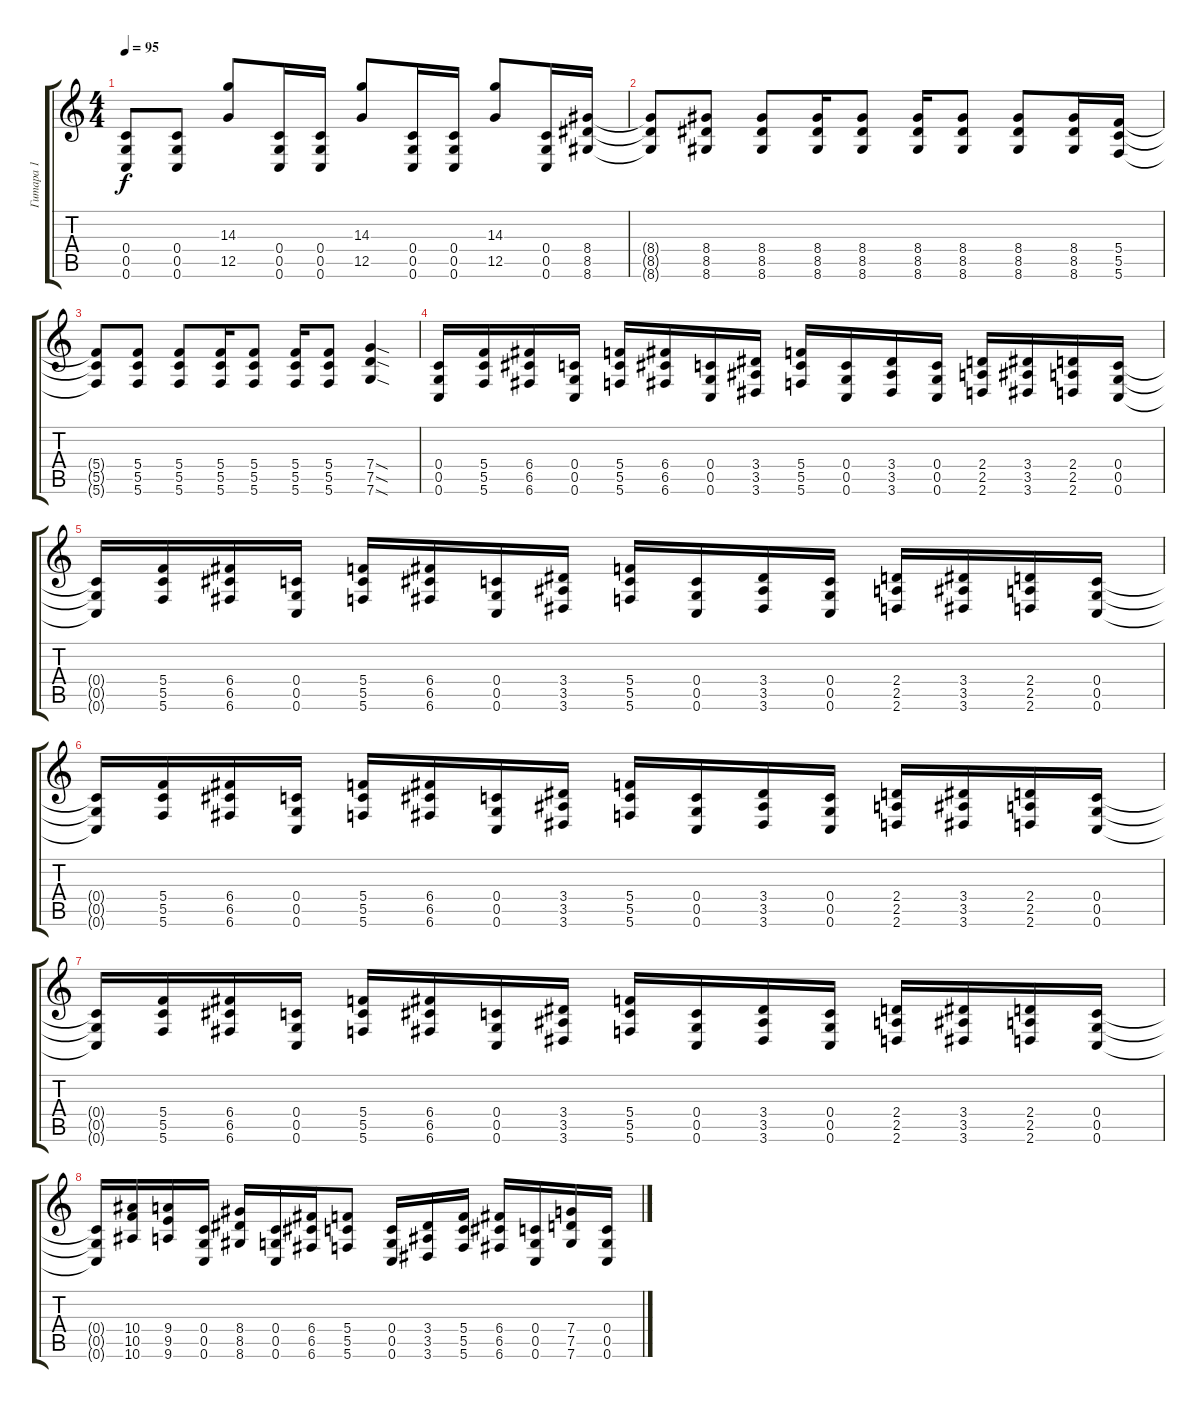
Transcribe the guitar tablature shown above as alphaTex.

\track ("Гитара 1" "Гитара 1") {instrument distortionguitar}
\staff {score tabs}
\tuning (D4 A3 F3 C3 G2 C2) {hide}
\ts (4 4)
\tempo 95
\clef g2
\ks c
(0.4{t} 0.5{t} 0.6{t}).8{dy f} (0.4 0.5 0.6).8 (14.3 12.5).8 (0.4 0.5 0.6).16 (0.4 0.5 0.6).16 (14.3 12.5).8 (0.4 0.5 0.6).16 (0.4 0.5 0.6).16 (14.3 12.5).8 (0.4 0.5 0.6).16 (8.4 8.5 8.6).16 |
(8.4{t} 8.5{t} 8.6{t}).8 (8.4 8.5 8.6).8 (8.4 8.5 8.6).8 (8.4 8.5 8.6).16 (8.4 8.5 8.6).8 (8.4 8.5 8.6).16 (8.4 8.5 8.6).8 (8.4 8.5 8.6).8 (8.4 8.5 8.6).16 (5.4 5.5 5.6).16 |
(5.4{t} 5.5{t} 5.6{t}).8 (5.4 5.5 5.6).8 (5.4 5.5 5.6).8 (5.4 5.5 5.6).16 (5.4 5.5 5.6).8 (5.4 5.5 5.6).16 (5.4 5.5 5.6).8 (7.4{sod} 7.5{sod} 7.6{sod}).4 |
(0.4 0.5 0.6).16 (5.4 5.5 5.6).16 (6.4 6.5 6.6).16 (0.4 0.5 0.6).16 (5.4 5.5 5.6).16 (6.4 6.5 6.6).16 (0.4 0.5 0.6).16 (3.4 3.5 3.6).16 (5.4 5.5 5.6).16 (0.4 0.5 0.6).16 (3.4 3.5 3.6).16 (0.4 0.5 0.6).16 (2.4 2.5 2.6).16 (3.4 3.5 3.6).16 (2.4 2.5 2.6).16 (0.4 0.5 0.6).16 |
(0.4{t} 0.5{t} 0.6{t}).16 (5.4 5.5 5.6).16 (6.4 6.5 6.6).16 (0.4 0.5 0.6).16 (5.4 5.5 5.6).16 (6.4 6.5 6.6).16 (0.4 0.5 0.6).16 (3.4 3.5 3.6).16 (5.4 5.5 5.6).16 (0.4 0.5 0.6).16 (3.4 3.5 3.6).16 (0.4 0.5 0.6).16 (2.4 2.5 2.6).16 (3.4 3.5 3.6).16 (2.4 2.5 2.6).16 (0.4 0.5 0.6).16 |
(0.4{t} 0.5{t} 0.6{t}).16 (5.4 5.5 5.6).16 (6.4 6.5 6.6).16 (0.4 0.5 0.6).16 (5.4 5.5 5.6).16 (6.4 6.5 6.6).16 (0.4 0.5 0.6).16 (3.4 3.5 3.6).16 (5.4 5.5 5.6).16 (0.4 0.5 0.6).16 (3.4 3.5 3.6).16 (0.4 0.5 0.6).16 (2.4 2.5 2.6).16 (3.4 3.5 3.6).16 (2.4 2.5 2.6).16 (0.4 0.5 0.6).16 |
(0.4{t} 0.5{t} 0.6{t}).16 (5.4 5.5 5.6).16 (6.4 6.5 6.6).16 (0.4 0.5 0.6).16 (5.4 5.5 5.6).16 (6.4 6.5 6.6).16 (0.4 0.5 0.6).16 (3.4 3.5 3.6).16 (5.4 5.5 5.6).16 (0.4 0.5 0.6).16 (3.4 3.5 3.6).16 (0.4 0.5 0.6).16 (2.4 2.5 2.6).16 (3.4 3.5 3.6).16 (2.4 2.5 2.6).16 (0.4 0.5 0.6).16 |
(0.4{t} 0.5{t} 0.6{t}).16 (10.4 10.5 10.6).16 (9.4 9.5 9.6).16 (0.4 0.5 0.6).16 (8.4 8.5 8.6).16 (0.4 0.5 0.6).16 (6.4 6.5 6.6).16 (5.4 5.5 5.6).8 (0.4 0.5 0.6).16 (3.4 3.5 3.6).16 (5.4 5.5 5.6).16 (6.4 6.5 6.6).16 (0.4 0.5 0.6).16 (7.4 7.5 7.6).16 (0.4 0.5 0.6).16
